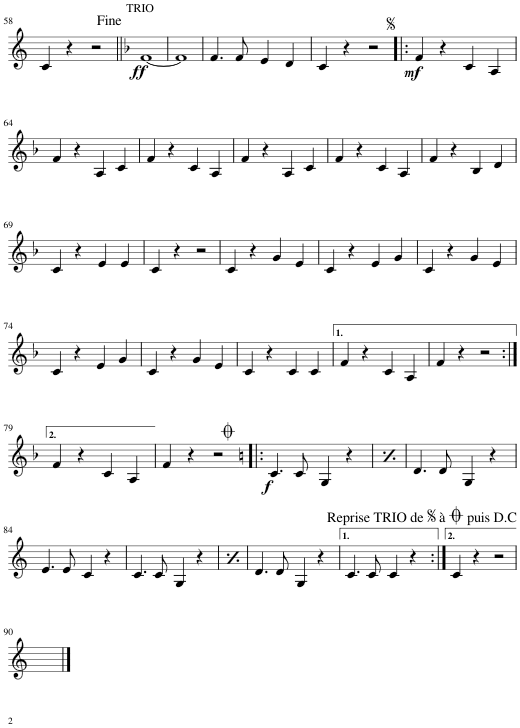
**kern	**dynam
*part1	*part1
*staff1	*staff1
*I"Euphonium	*
*I'Euph.	*
!!LO:PB:g=z
*clefG2	*
*Trd7c12	*
*k[]	*
*M2/2	*
*met(c|)	*
=58	=58
4c/	.
4r	.
2r	.
=59||	=59||
*k[b-]	*
!LO:TX:a:t=TRIO	!
!	!LO:DY:b
[1f	ff
=60	=60
1f]	.
=61	=61
4.f/	.
8f/	.
4e/	.
4d/	.
=62	=62
4c/	.
4r	.
2r	.
=63!|:	=63!|:
!	!LO:DY:b
4f/	mf
4r	.
4c/	.
4A/	.
!!LO:LB:g=z
=64	=64
4f/	.
4r	.
4A/	.
4c/	.
=65	=65
4f/	.
4r	.
4c/	.
4A/	.
=66	=66
4f/	.
4r	.
4A/	.
4c/	.
=67	=67
4f/	.
4r	.
4c/	.
4A/	.
=68	=68
4f/	.
4r	.
4B-/	.
4d/	.
!!LO:LB:g=z
=69	=69
4c/	.
4r	.
4e/	.
4e/	.
=70	=70
4c/	.
4r	.
2r	.
=71	=71
4c/	.
4r	.
4g/	.
4e/	.
=72	=72
4c/	.
4r	.
4e/	.
4g/	.
=73	=73
4c/	.
4r	.
4g/	.
4e/	.
!!LO:LB:g=z
=74	=74
4c/	.
4r	.
4e/	.
4g/	.
=75	=75
4c/	.
4r	.
4g/	.
4e/	.
=76	=76
4c/	.
4r	.
4c/	.
4c/	.
=77	=77
4f/	.
4r	.
4c/	.
4A/	.
=78	=78
4f/	.
4r	.
2r	.
!!LO:LB:g=z
=79:|!	=79:|!
4f/	.
4r	.
4c/	.
4A/	.
=80	=80
4f/	.
4r	.
2r	.
=81!|:	=81!|:
*k[]	*
!	!LO:DY:b
4.c/	f
8c/	.
4G/	.
4r	.
=82	=82
!	!LO:DY:b
4.c/	f
8c/	.
4G/	.
4r	.
=83	=83
4.d/	.
8d/	.
4G/	.
4r	.
!!LO:LB:g=z
=84	=84
4.e/	.
8e/	.
4c/	.
4r	.
=85	=85
4.c/	.
8c/	.
4G/	.
4r	.
=86	=86
4.c/	.
8c/	.
4G/	.
4r	.
=87	=87
4.d/	.
8d/	.
4G/	.
4r	.
=88	=88
4.c/	.
8c/	.
4c/	.
4r	.
=89:|!	=89:|!
4c/	.
4r	.
2r	.
!LO:TX:a:t=Reprise TRIO de	!
!LO:TX:a:t=à	!
!LO:TX:a:t=puis D.C	!
!!LO:LB:g=z
=90	=90
1ryy	.
==	==
*-	*-
